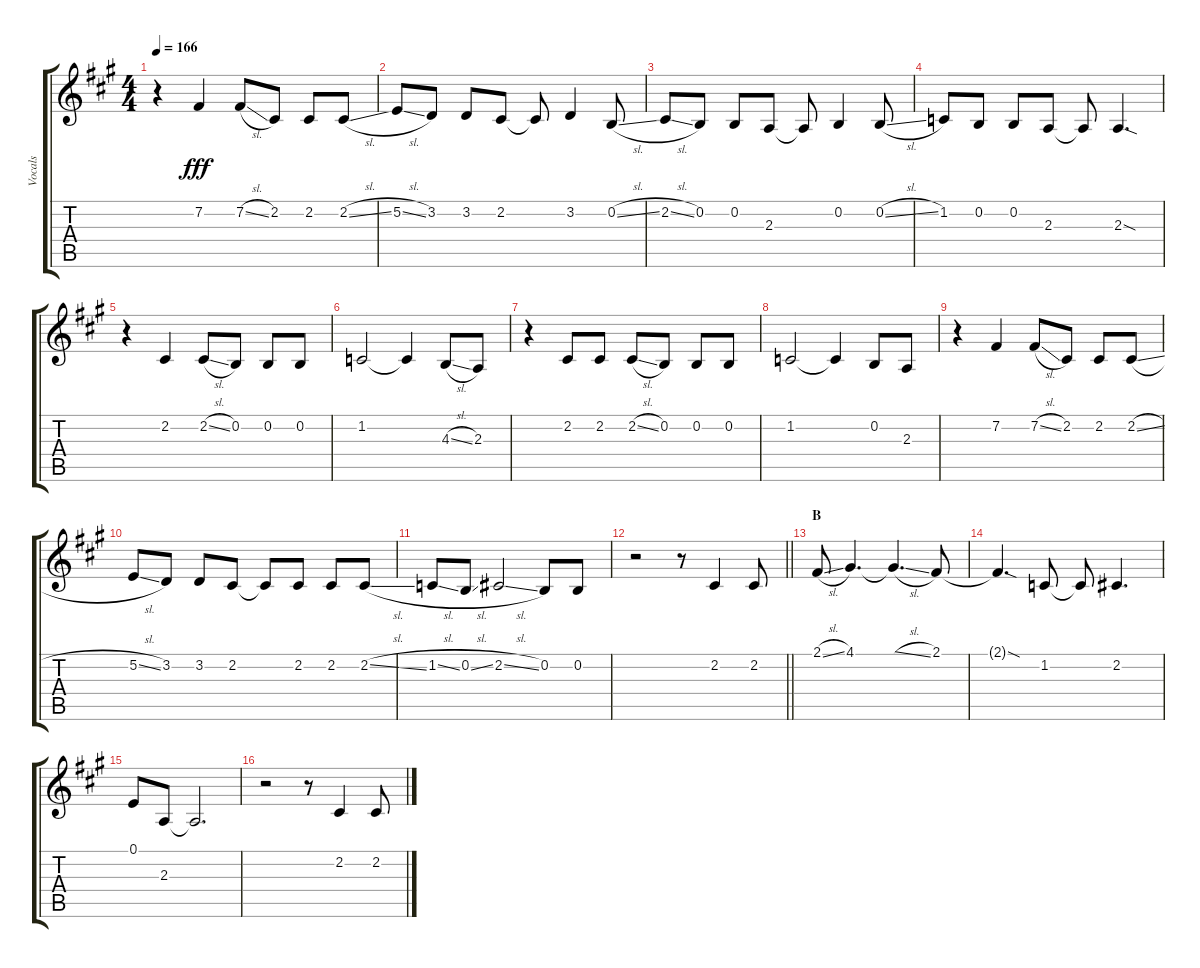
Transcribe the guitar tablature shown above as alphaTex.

\track ("Vocals" "Vocals") {instrument voiceoohs}
\staff {score tabs}
\tuning (E4 B3 G3 D3 A2 E2) {hide}
\ts (4 4)
\tempo 166
\clef g2
\ks a
r.4{dy fff} 7.2.4 7.2{sl}.8 2.2.8 2.2.8 2.2{sl}.8 |
5.2{sl}.8 3.2.8 3.2.8 2.2.8 2.2{t}.8 3.2.4 0.2{sl}.8 |
2.2{sl}.8 0.2.8 0.2.8 2.3.8 2.3{t}.8 0.2.4 0.2{sl}.8 |
1.2.8 0.2.8 0.2.8 2.3.8 2.3{t}.8 2.3{sod}.4{d} |
r.4 2.2.4 2.2{sl}.8 0.2.8 0.2.8 0.2.8 |
1.2.2 1.2{t}.4 4.3{sl}.8 2.3.8 |
r.4 2.2.8 2.2.8 2.2{sl}.8 0.2.8 0.2.8 0.2.8 |
1.2.2 1.2{t}.4 0.2.8 2.3.8 |
r.4 7.2.4 7.2{sl}.8 2.2.8 2.2.8 2.2{sl}.8 |
5.2{sl}.8 3.2.8 3.2.8 2.2.8 2.2{t}.8 2.2.8 2.2.8 2.2{sl}.8 |
1.2{sl}.8 0.2{sl}.8 2.2{sl}.2 0.2.8 0.2.8 |
\barLineRight lightlight
r.2 r.8 2.2.4 2.2.8 |
\section ("" "B")
2.1{sl}.8 4.1.4{d} 4.1{sl t}.4{d} 2.1.8 |
2.1{sod t}.4{d} 1.2.8 1.2{t}.8 2.2.4{d} |
0.1.8 2.3.8 2.3{t}.2{d} |
r.2 r.8 2.2.4 2.2.8
